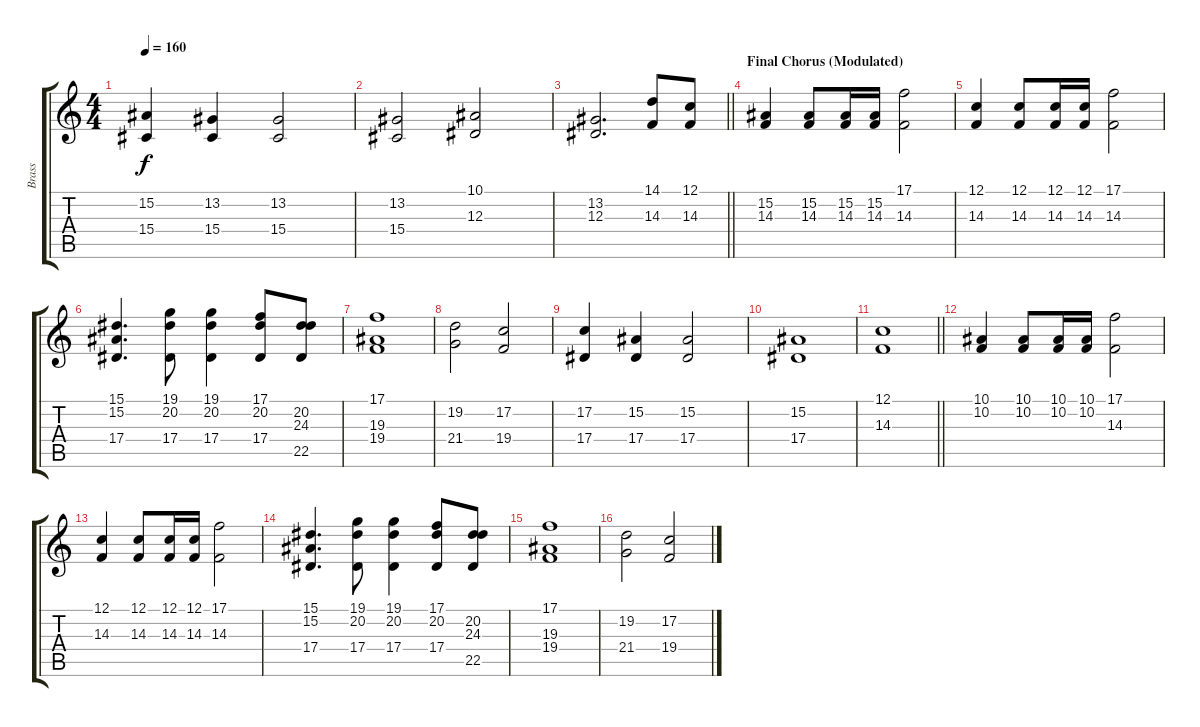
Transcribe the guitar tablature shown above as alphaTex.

\track ("Brass" "Brass") {instrument brasssection}
\staff {score tabs}
\tuning (C4 G3 Eb3 Bb2 F2 C2) {hide}
\ts (4 4)
\tempo 160
\clef g2
\ks c
(15.2 15.4).4{dy f} (13.2 15.4).4 (13.2 15.4).2 |
(13.2 15.4).2 (10.1 12.3).2 |
\barLineRight lightlight
(13.2 12.3).2{d} (14.1 14.3).8 (12.1 14.3).8 |
\section ("" "Final Chorus (Modulated)")
(15.2 14.3).4 (15.2 14.3).8 (15.2 14.3).16 (15.2 14.3).16 (17.1 14.3).2 |
(12.1 14.3).4 (12.1 14.3).8 (12.1 14.3).16 (12.1 14.3).16 (17.1 14.3).2 |
(15.1 15.2 17.4).4{d} (19.1 20.2 17.4).8 (19.1 20.2 17.4).4 (17.1 20.2 17.4).8 (20.2 24.3 22.5).8 |
(17.1 19.3 19.4).1 |
(19.2 21.4).2 (17.2 19.4).2 |
(17.2 17.4).4 (15.2 17.4).4 (15.2 17.4).2 |
(15.2 17.4).1 |
\barLineRight lightlight
(12.1 14.3).1 |
(10.1 10.2).4 (10.1 10.2).8 (10.1 10.2).16 (10.1 10.2).16 (17.1 14.3).2 |
(12.1 14.3).4 (12.1 14.3).8 (12.1 14.3).16 (12.1 14.3).16 (17.1 14.3).2 |
(15.1 15.2 17.4).4{d} (19.1 20.2 17.4).8 (19.1 20.2 17.4).4 (17.1 20.2 17.4).8 (20.2 24.3 22.5).8 |
(17.1 19.3 19.4).1 |
(19.2 21.4).2 (17.2 19.4).2
